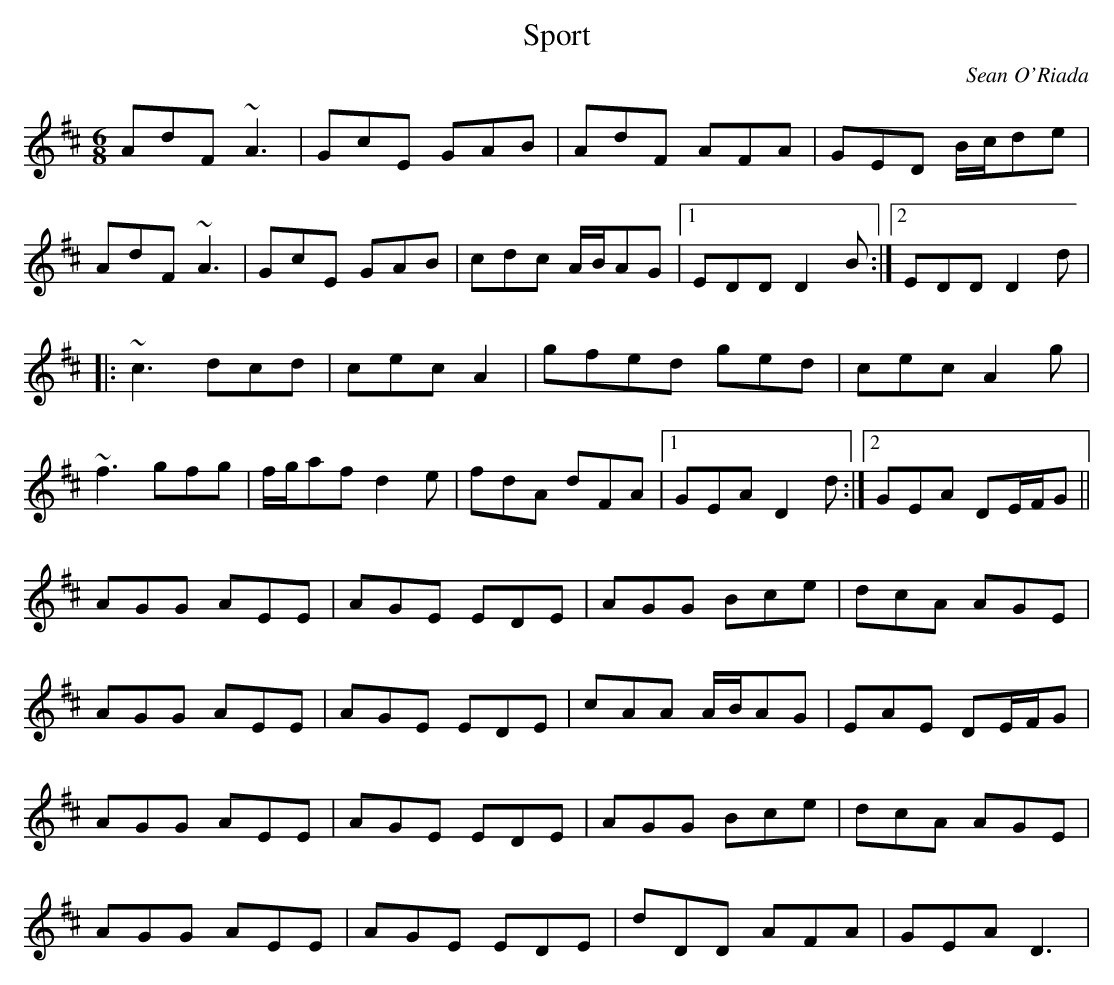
X:1
T:Sport
M:6/8
L:1/8
C:Sean O'Riada
K:D
AdF ~A3|GcE GAB|AdF AFA|GED B/2c/2de|
!AdF ~A3|GcE GAB|cdc A/2B/2AG|1EDD D2 B:|2EDD D2 d|
!|:~c3 dcd|cec A2|gfed ged|cec A2 g|
!~f3 gfg|f/2g/2af d2 e|fdA dFA|1GEA D2 d:|2GEA DE/2F/2G||
!AGG AEE|AGE EDE|AGG Bce|dcA AGE|
!AGG AEE|AGE EDE|cAA A/2B/2AG|EAE DE/2F/2G|
!AGG AEE|AGE EDE|AGG Bce|dcA AGE|
!AGG AEE|AGE EDE|dDD AFA|GEA D3|
